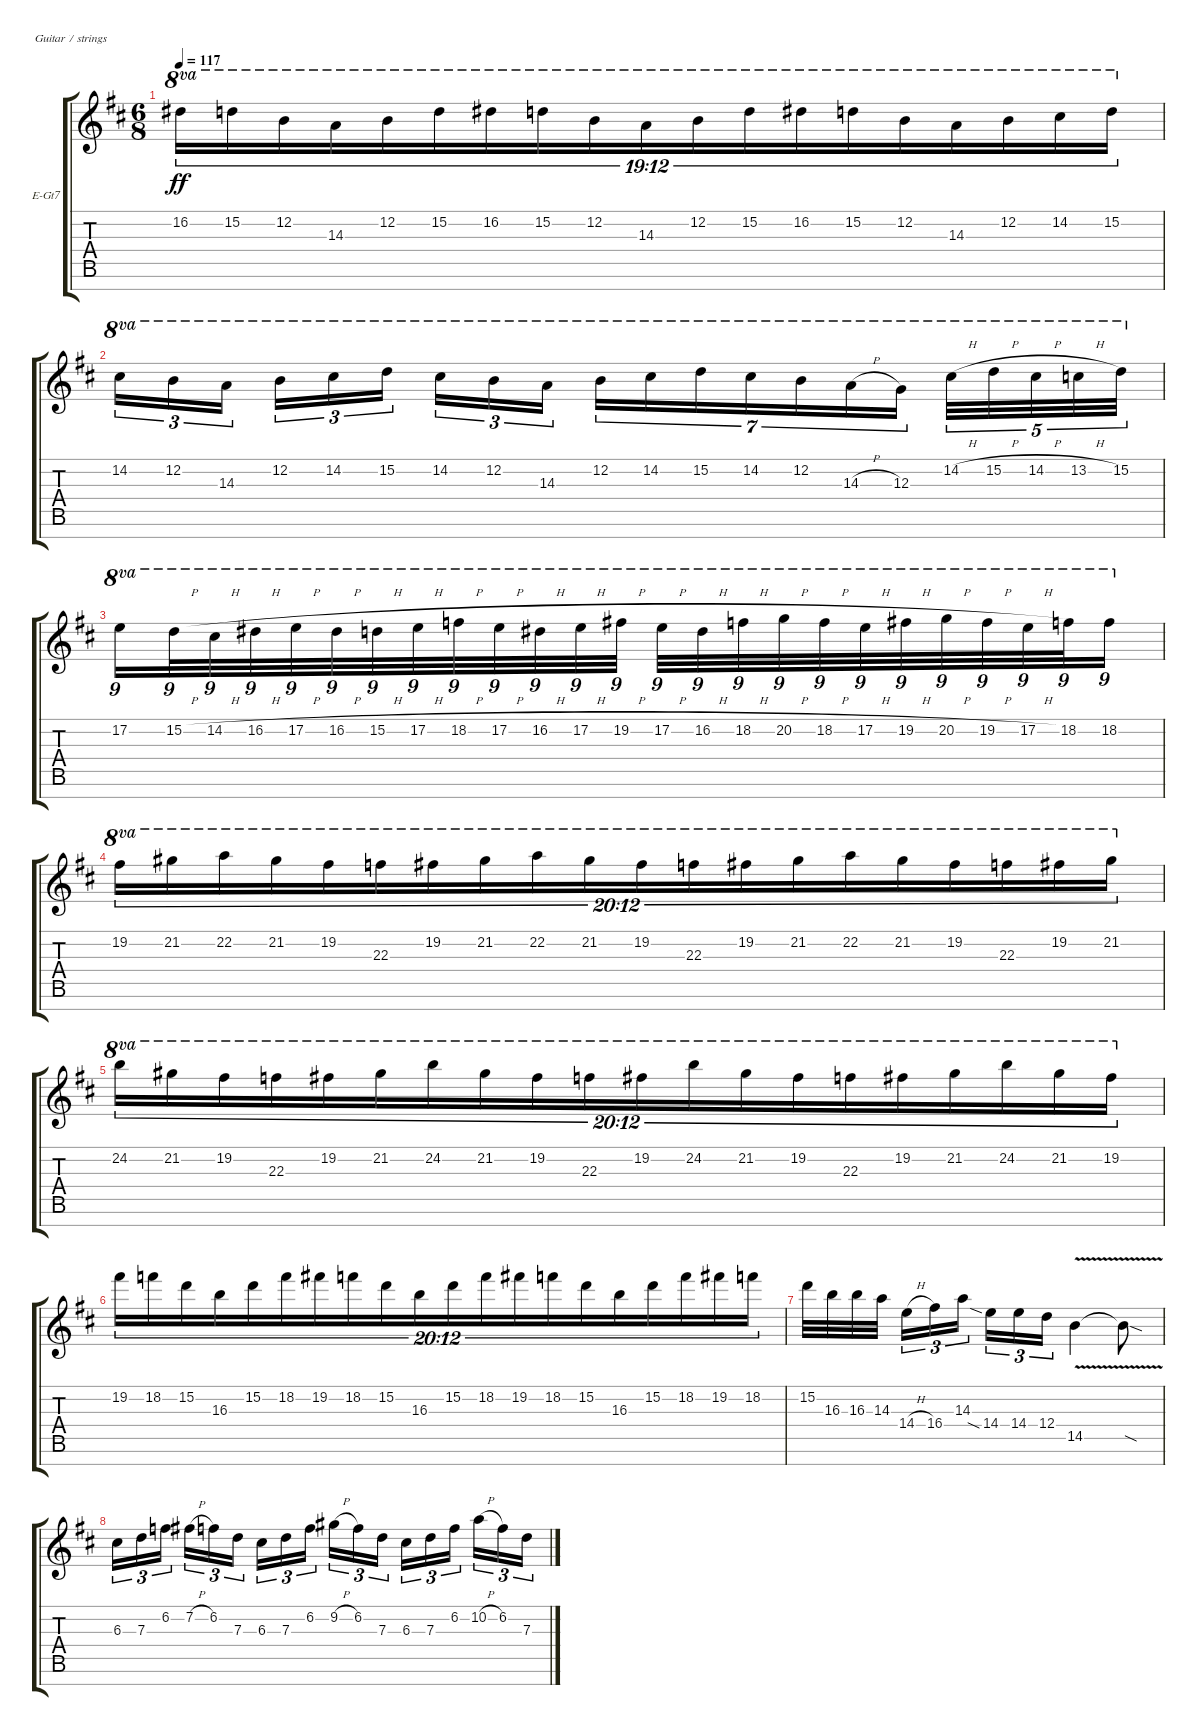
\bracketExtendMode groupsimilarinstruments
\firstSystemTrackNameOrientation horizontal
\otherSystemsTrackNameOrientation horizontal
\track ("Lead Guitar 1" "E-Gt7") {instrument overdrivenguitar}
\staff {score tabs}
\tuning (E4 B3 G3 D3 A2 E2 B1)
\ts (6 8)
\tempo 117
\clef g2
\ks d
16.2.16{tu (19 12) ot 8va dy ff} 15.2.16{tu (19 12) ot 8va} 12.2.16{tu (19 12) ot 8va} 14.3.16{tu (19 12) ot 8va} 12.2.16{tu (19 12) ot 8va} 15.2.16{tu (19 12) ot 8va} 16.2.16{tu (19 12) ot 8va} 15.2.16{tu (19 12) ot 8va} 12.2.16{tu (19 12) ot 8va} 14.3.16{tu (19 12) ot 8va beam merge} 12.2.16{tu (19 12) ot 8va} 15.2.16{tu (19 12) ot 8va} 16.2.16{tu (19 12) ot 8va} 15.2.16{tu (19 12) ot 8va} 12.2.16{tu (19 12) ot 8va} 14.3.16{tu (19 12) ot 8va} 12.2.16{tu (19 12) ot 8va} 14.2.16{tu (19 12) ot 8va} 15.2.16{tu (19 12) ot 8va} |
14.2.16{tu (3 2) ot 8va} 12.2.16{tu (3 2) ot 8va} 14.3.16{tu (3 2) ot 8va} 12.2.16{tu (3 2) ot 8va} 14.2.16{tu (3 2) ot 8va} 15.2.16{tu (3 2) ot 8va} 14.2.16{tu (3 2) ot 8va} 12.2.16{tu (3 2) ot 8va} 14.3.16{tu (3 2) ot 8va} 12.2.16{tu (7 4) ot 8va} 14.2.16{tu (7 4) ot 8va} 15.2.16{tu (7 4) ot 8va} 14.2.16{tu (7 4) ot 8va} 12.2.16{tu (7 4) ot 8va} 14.3{h}.16{tu (7 4) ot 8va} 12.3.16{tu (7 4) ot 8va} 14.2{h}.32{tu (5 4) ot 8va} 15.2{h}.32{tu (5 4) ot 8va} 14.2{h}.32{tu (5 4) ot 8va} 13.2{h}.32{tu (5 4) ot 8va} 15.2.32{tu (5 4) ot 8va} |
17.2.16{tu (9 8) ot 8va} 15.2{h}.32{tu (9 8) ot 8va} 14.2{h}.32{tu (9 8) ot 8va} 16.2{h}.32{tu (9 8) ot 8va} 17.2{h}.32{tu (9 8) ot 8va} 16.2{h}.32{tu (9 8) ot 8va} 15.2{h}.32{tu (9 8) ot 8va} 17.2{h}.32{tu (9 8) ot 8va} 18.2{h}.32{tu (9 8) ot 8va} 17.2{h}.32{tu (9 8) ot 8va} 16.2{h}.32{tu (9 8) ot 8va} 17.2{h}.32{tu (9 8) ot 8va} 19.2{h}.32{tu (9 8) ot 8va} 17.2{h}.32{tu (9 8) ot 8va} 16.2{h}.32{tu (9 8) ot 8va} 18.2{h}.32{tu (9 8) ot 8va} 20.2{h}.32{tu (9 8) ot 8va} 18.2{h}.32{tu (9 8) ot 8va} 17.2{h}.32{tu (9 8) ot 8va} 19.2{h}.32{tu (9 8) ot 8va} 20.2{h}.32{tu (9 8) ot 8va} 19.2{h}.32{tu (9 8) ot 8va} 17.2{h}.32{tu (9 8) ot 8va} 18.2.32{tu (9 8) ot 8va} 18.2.16{tu (9 8) ot 8va} |
19.2.16{tu (20 12) ot 8va} 21.2.16{tu (20 12) ot 8va} 22.2.16{tu (20 12) ot 8va} 21.2.16{tu (20 12) ot 8va} 19.2.16{tu (20 12) ot 8va} 22.3.16{tu (20 12) ot 8va} 19.2.16{tu (20 12) ot 8va} 21.2.16{tu (20 12) ot 8va} 22.2.16{tu (20 12) ot 8va} 21.2.16{tu (20 12) ot 8va} 19.2.16{tu (20 12) ot 8va} 22.3.16{tu (20 12) ot 8va} 19.2.16{tu (20 12) ot 8va} 21.2.16{tu (20 12) ot 8va} 22.2.16{tu (20 12) ot 8va} 21.2.16{tu (20 12) ot 8va} 19.2.16{tu (20 12) ot 8va} 22.3.16{tu (20 12) ot 8va} 19.2.16{tu (20 12) ot 8va} 21.2.16{tu (20 12) ot 8va} |
24.2.16{tu (20 12) ot 8va} 21.2.16{tu (20 12) ot 8va} 19.2.16{tu (20 12) ot 8va} 22.3.16{tu (20 12) ot 8va} 19.2.16{tu (20 12) ot 8va} 21.2.16{tu (20 12) ot 8va} 24.2.16{tu (20 12) ot 8va} 21.2.16{tu (20 12) ot 8va} 19.2.16{tu (20 12) ot 8va} 22.3.16{tu (20 12) ot 8va} 19.2.16{tu (20 12) ot 8va} 24.2.16{tu (20 12) ot 8va} 21.2.16{tu (20 12) ot 8va} 19.2.16{tu (20 12) ot 8va} 22.3.16{tu (20 12) ot 8va} 19.2.16{tu (20 12) ot 8va} 21.2.16{tu (20 12) ot 8va} 24.2.16{tu (20 12) ot 8va} 21.2.16{tu (20 12) ot 8va} 19.2.16{tu (20 12) ot 8va} |
19.2.16{tu (20 12)} 18.2.16{tu (20 12)} 15.2.16{tu (20 12)} 16.3.16{tu (20 12)} 15.2.16{tu (20 12)} 18.2.16{tu (20 12)} 19.2.16{tu (20 12)} 18.2.16{tu (20 12)} 15.2.16{tu (20 12)} 16.3.16{tu (20 12)} 15.2.16{tu (20 12)} 18.2.16{tu (20 12)} 19.2.16{tu (20 12)} 18.2.16{tu (20 12)} 15.2.16{tu (20 12)} 16.3.16{tu (20 12)} 15.2.16{tu (20 12)} 18.2.16{tu (20 12)} 19.2.16{tu (20 12)} 18.2.16{tu (20 12)} |
15.2.32 16.3.32 16.3.32 14.3.32 14.4{h}.16{tu (3 2)} 16.4.16{tu (3 2)} 14.3.16{tu (3 2)} 14.4{sia}.16{tu (3 2)} 14.4.16{tu (3 2)} 12.4.16{tu (3 2)} 14.5{v}.4 14.5{v sod t}.8 |
6.3.16{tu (3 2)} 7.3.16{tu (3 2)} 6.2.16{tu (3 2)} 7.2{h}.16{tu (3 2)} 6.2.16{tu (3 2)} 7.3.16{tu (3 2)} 6.3.16{tu (3 2)} 7.3.16{tu (3 2)} 6.2.16{tu (3 2)} 9.2{h}.16{tu (3 2)} 6.2.16{tu (3 2)} 7.3.16{tu (3 2)} 6.3.16{tu (3 2)} 7.3.16{tu (3 2)} 6.2.16{tu (3 2)} 10.2{h}.16{tu (3 2)} 6.2.16{tu (3 2)} 7.3.16{tu (3 2)}
